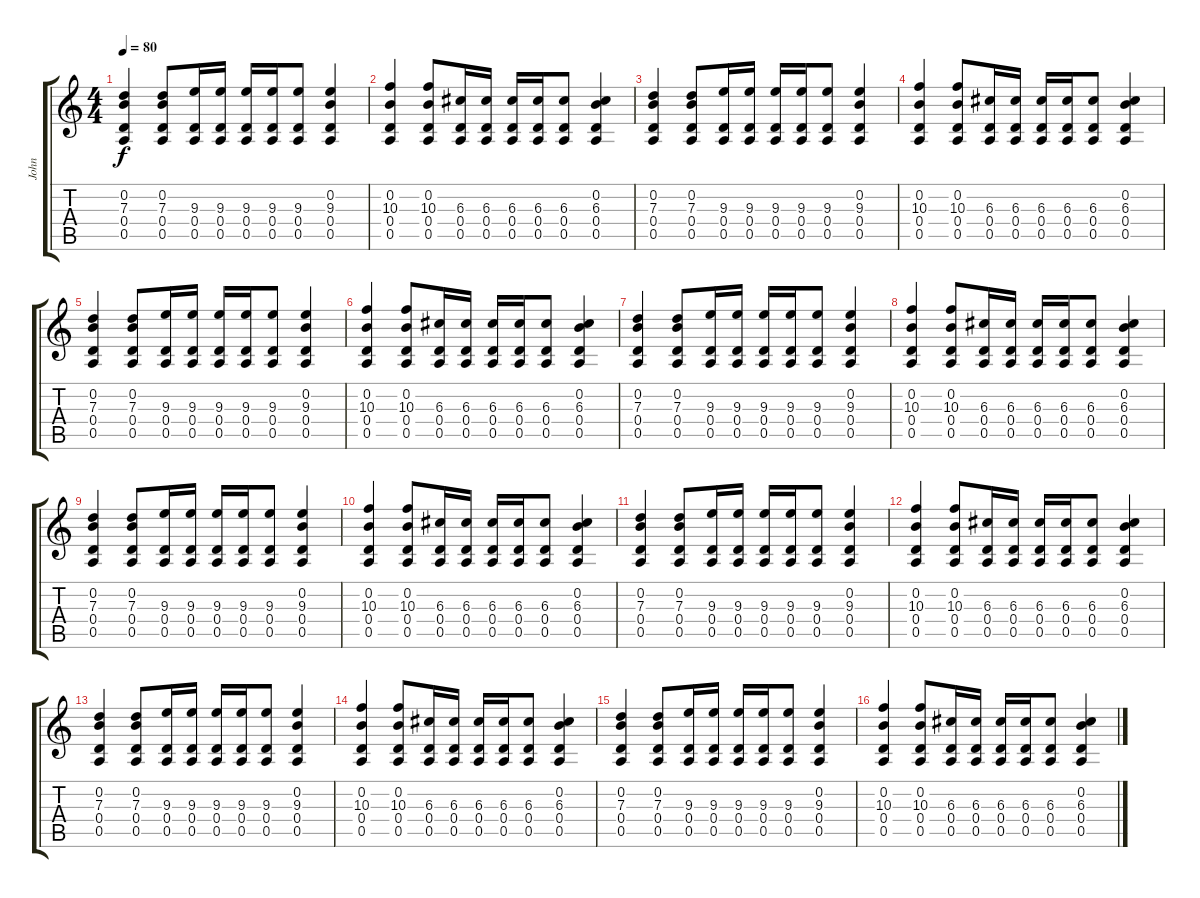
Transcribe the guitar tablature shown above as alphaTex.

\track ("John" "John") {instrument acousticguitarsteel}
\staff {score tabs}
\tuning (E4 B3 G3 D3 A2 E2) {hide}
\ts (4 4)
\tempo 80
\clef g2
\ks c
(0.2 7.3 0.4 0.5).4{dy f} (0.2 7.3 0.4 0.5).8 (9.3 0.4 0.5).16 (9.3 0.4 0.5).16 (9.3 0.4 0.5).16 (9.3 0.4 0.5).16 (9.3 0.4 0.5).8 (0.2 9.3 0.4 0.5).4 |
(0.2 10.3 0.4 0.5).4 (0.2 10.3 0.4 0.5).8 (6.3 0.4 0.5).16 (6.3 0.4 0.5).16 (6.3 0.4 0.5).16 (6.3 0.4 0.5).16 (6.3 0.4 0.5).8 (0.2 6.3 0.4 0.5).4 |
(0.2 7.3 0.4 0.5).4 (0.2 7.3 0.4 0.5).8 (9.3 0.4 0.5).16 (9.3 0.4 0.5).16 (9.3 0.4 0.5).16 (9.3 0.4 0.5).16 (9.3 0.4 0.5).8 (0.2 9.3 0.4 0.5).4 |
(0.2 10.3 0.4 0.5).4 (0.2 10.3 0.4 0.5).8 (6.3 0.4 0.5).16 (6.3 0.4 0.5).16 (6.3 0.4 0.5).16 (6.3 0.4 0.5).16 (6.3 0.4 0.5).8 (0.2 6.3 0.4 0.5).4 |
(0.2 7.3 0.4 0.5).4 (0.2 7.3 0.4 0.5).8 (9.3 0.4 0.5).16 (9.3 0.4 0.5).16 (9.3 0.4 0.5).16 (9.3 0.4 0.5).16 (9.3 0.4 0.5).8 (0.2 9.3 0.4 0.5).4 |
(0.2 10.3 0.4 0.5).4 (0.2 10.3 0.4 0.5).8 (6.3 0.4 0.5).16 (6.3 0.4 0.5).16 (6.3 0.4 0.5).16 (6.3 0.4 0.5).16 (6.3 0.4 0.5).8 (0.2 6.3 0.4 0.5).4 |
(0.2 7.3 0.4 0.5).4 (0.2 7.3 0.4 0.5).8 (9.3 0.4 0.5).16 (9.3 0.4 0.5).16 (9.3 0.4 0.5).16 (9.3 0.4 0.5).16 (9.3 0.4 0.5).8 (0.2 9.3 0.4 0.5).4 |
(0.2 10.3 0.4 0.5).4 (0.2 10.3 0.4 0.5).8 (6.3 0.4 0.5).16 (6.3 0.4 0.5).16 (6.3 0.4 0.5).16 (6.3 0.4 0.5).16 (6.3 0.4 0.5).8 (0.2 6.3 0.4 0.5).4 |
(0.2 7.3 0.4 0.5).4 (0.2 7.3 0.4 0.5).8 (9.3 0.4 0.5).16 (9.3 0.4 0.5).16 (9.3 0.4 0.5).16 (9.3 0.4 0.5).16 (9.3 0.4 0.5).8 (0.2 9.3 0.4 0.5).4 |
(0.2 10.3 0.4 0.5).4 (0.2 10.3 0.4 0.5).8 (6.3 0.4 0.5).16 (6.3 0.4 0.5).16 (6.3 0.4 0.5).16 (6.3 0.4 0.5).16 (6.3 0.4 0.5).8 (0.2 6.3 0.4 0.5).4 |
(0.2 7.3 0.4 0.5).4 (0.2 7.3 0.4 0.5).8 (9.3 0.4 0.5).16 (9.3 0.4 0.5).16 (9.3 0.4 0.5).16 (9.3 0.4 0.5).16 (9.3 0.4 0.5).8 (0.2 9.3 0.4 0.5).4 |
(0.2 10.3 0.4 0.5).4 (0.2 10.3 0.4 0.5).8 (6.3 0.4 0.5).16 (6.3 0.4 0.5).16 (6.3 0.4 0.5).16 (6.3 0.4 0.5).16 (6.3 0.4 0.5).8 (0.2 6.3 0.4 0.5).4 |
(0.2 7.3 0.4 0.5).4 (0.2 7.3 0.4 0.5).8 (9.3 0.4 0.5).16 (9.3 0.4 0.5).16 (9.3 0.4 0.5).16 (9.3 0.4 0.5).16 (9.3 0.4 0.5).8 (0.2 9.3 0.4 0.5).4 |
(0.2 10.3 0.4 0.5).4 (0.2 10.3 0.4 0.5).8 (6.3 0.4 0.5).16 (6.3 0.4 0.5).16 (6.3 0.4 0.5).16 (6.3 0.4 0.5).16 (6.3 0.4 0.5).8 (0.2 6.3 0.4 0.5).4 |
(0.2 7.3 0.4 0.5).4 (0.2 7.3 0.4 0.5).8 (9.3 0.4 0.5).16 (9.3 0.4 0.5).16 (9.3 0.4 0.5).16 (9.3 0.4 0.5).16 (9.3 0.4 0.5).8 (0.2 9.3 0.4 0.5).4 |
(0.2 10.3 0.4 0.5).4 (0.2 10.3 0.4 0.5).8 (6.3 0.4 0.5).16 (6.3 0.4 0.5).16 (6.3 0.4 0.5).16 (6.3 0.4 0.5).16 (6.3 0.4 0.5).8 (0.2 6.3 0.4 0.5).4
